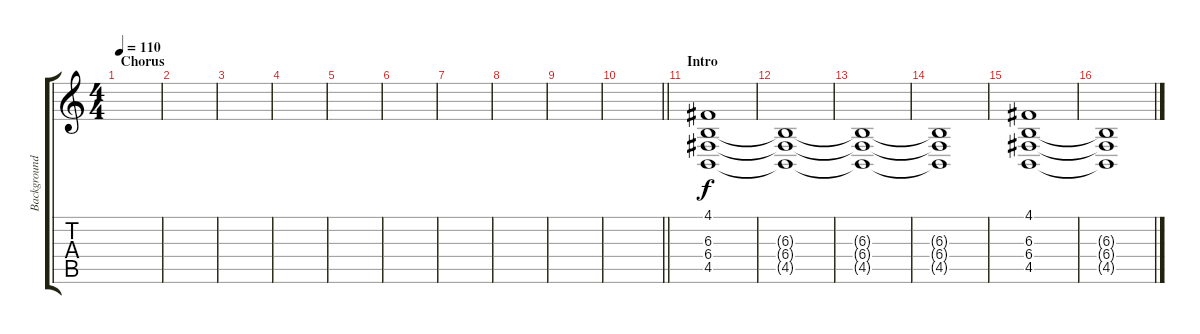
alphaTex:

\track ("Background" "Background") {instrument pad2warm}
\staff {score tabs}
\tuning (D4 A3 F3 C3 G2 D2) {hide}
\ts (4 4)
\section ("" "Chorus")
\tempo 110
\clef g2
\ks c
|
|
|
|
|
|
|
|
|
\barLineRight lightlight
|
\section ("" "Intro")
(4.1 6.3 6.4 4.5).1 |
(6.3{t} 6.4{t} 4.5{t}).1 |
(6.3{t} 6.4{t} 4.5{t}).1 |
(6.3{t} 6.4{t} 4.5{t}).1 |
(4.1 6.3 6.4 4.5).1 |
(6.3{t} 6.4{t} 4.5{t}).1
